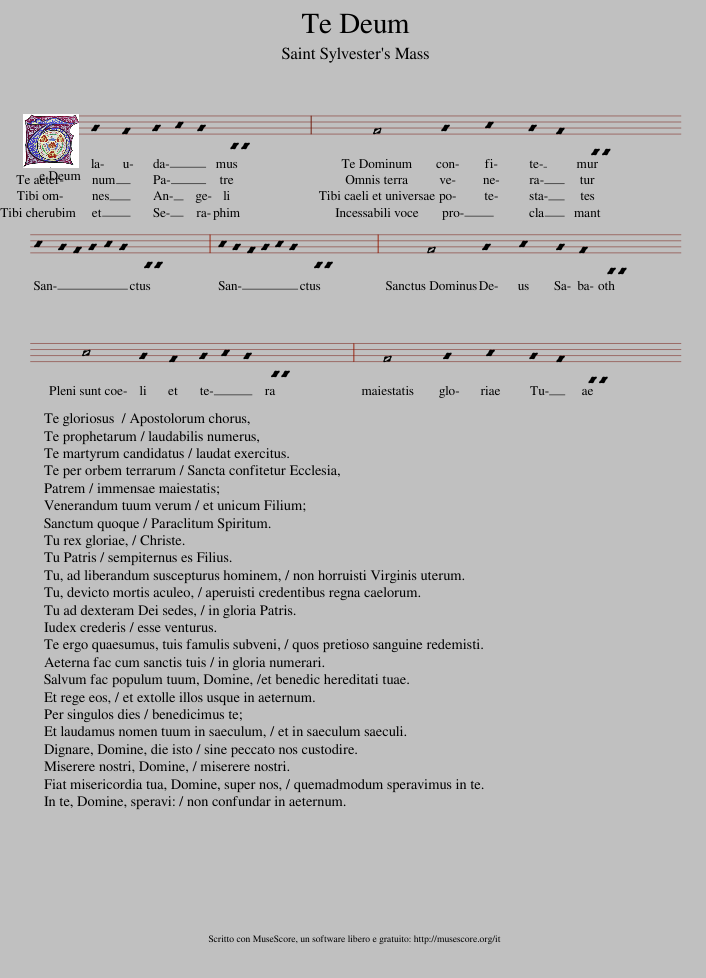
X:1
L:1/8
Q:1/4=75
M:6/4
I:linebreak $
K:C
U:s=!stemless!
V:1 treble stafflines=4
V:1
 sc4 sB sA (3sB sc sB sA2- sA2 | sA4 sB2 sc2 sB sA sG2- sG2 :|$ (3sc sB sA (3sB sc sB sA2- sA2 | (3sc sB sA (3sB sc sB sA2- sA2 | sA4 sB2 sc2 sB sA sG2- sG2 |:$ %5
 sc4 sB sA (3sB sc sB sA2- sA2 | sA4 sB2 sc2 sB sA sG2- sG2 :| %7
